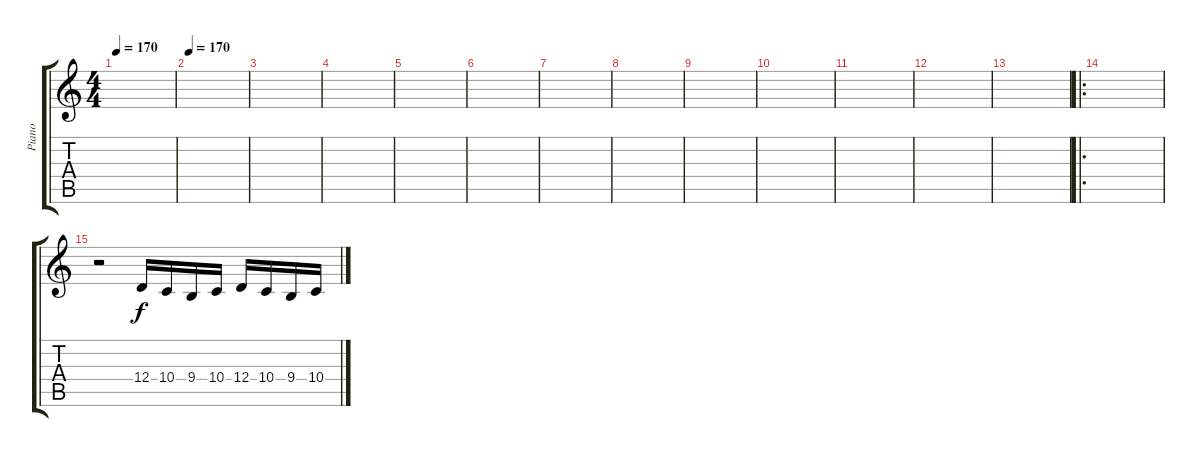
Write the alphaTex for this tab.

\track ("Piano" "Piano") {instrument acousticgrandpiano}
\staff {score tabs}
\tuning (E4 B3 G3 D3 A2 E2) {hide}
\ts (4 4)
\tempo 170
\clef g2
\ks c
|
\tempo 170
|
|
|
|
|
|
|
|
|
|
|
|
\ro
|
r.2 12.4.16 10.4.16 9.4.16 10.4.16 12.4.16 10.4.16 9.4.16 10.4.16
